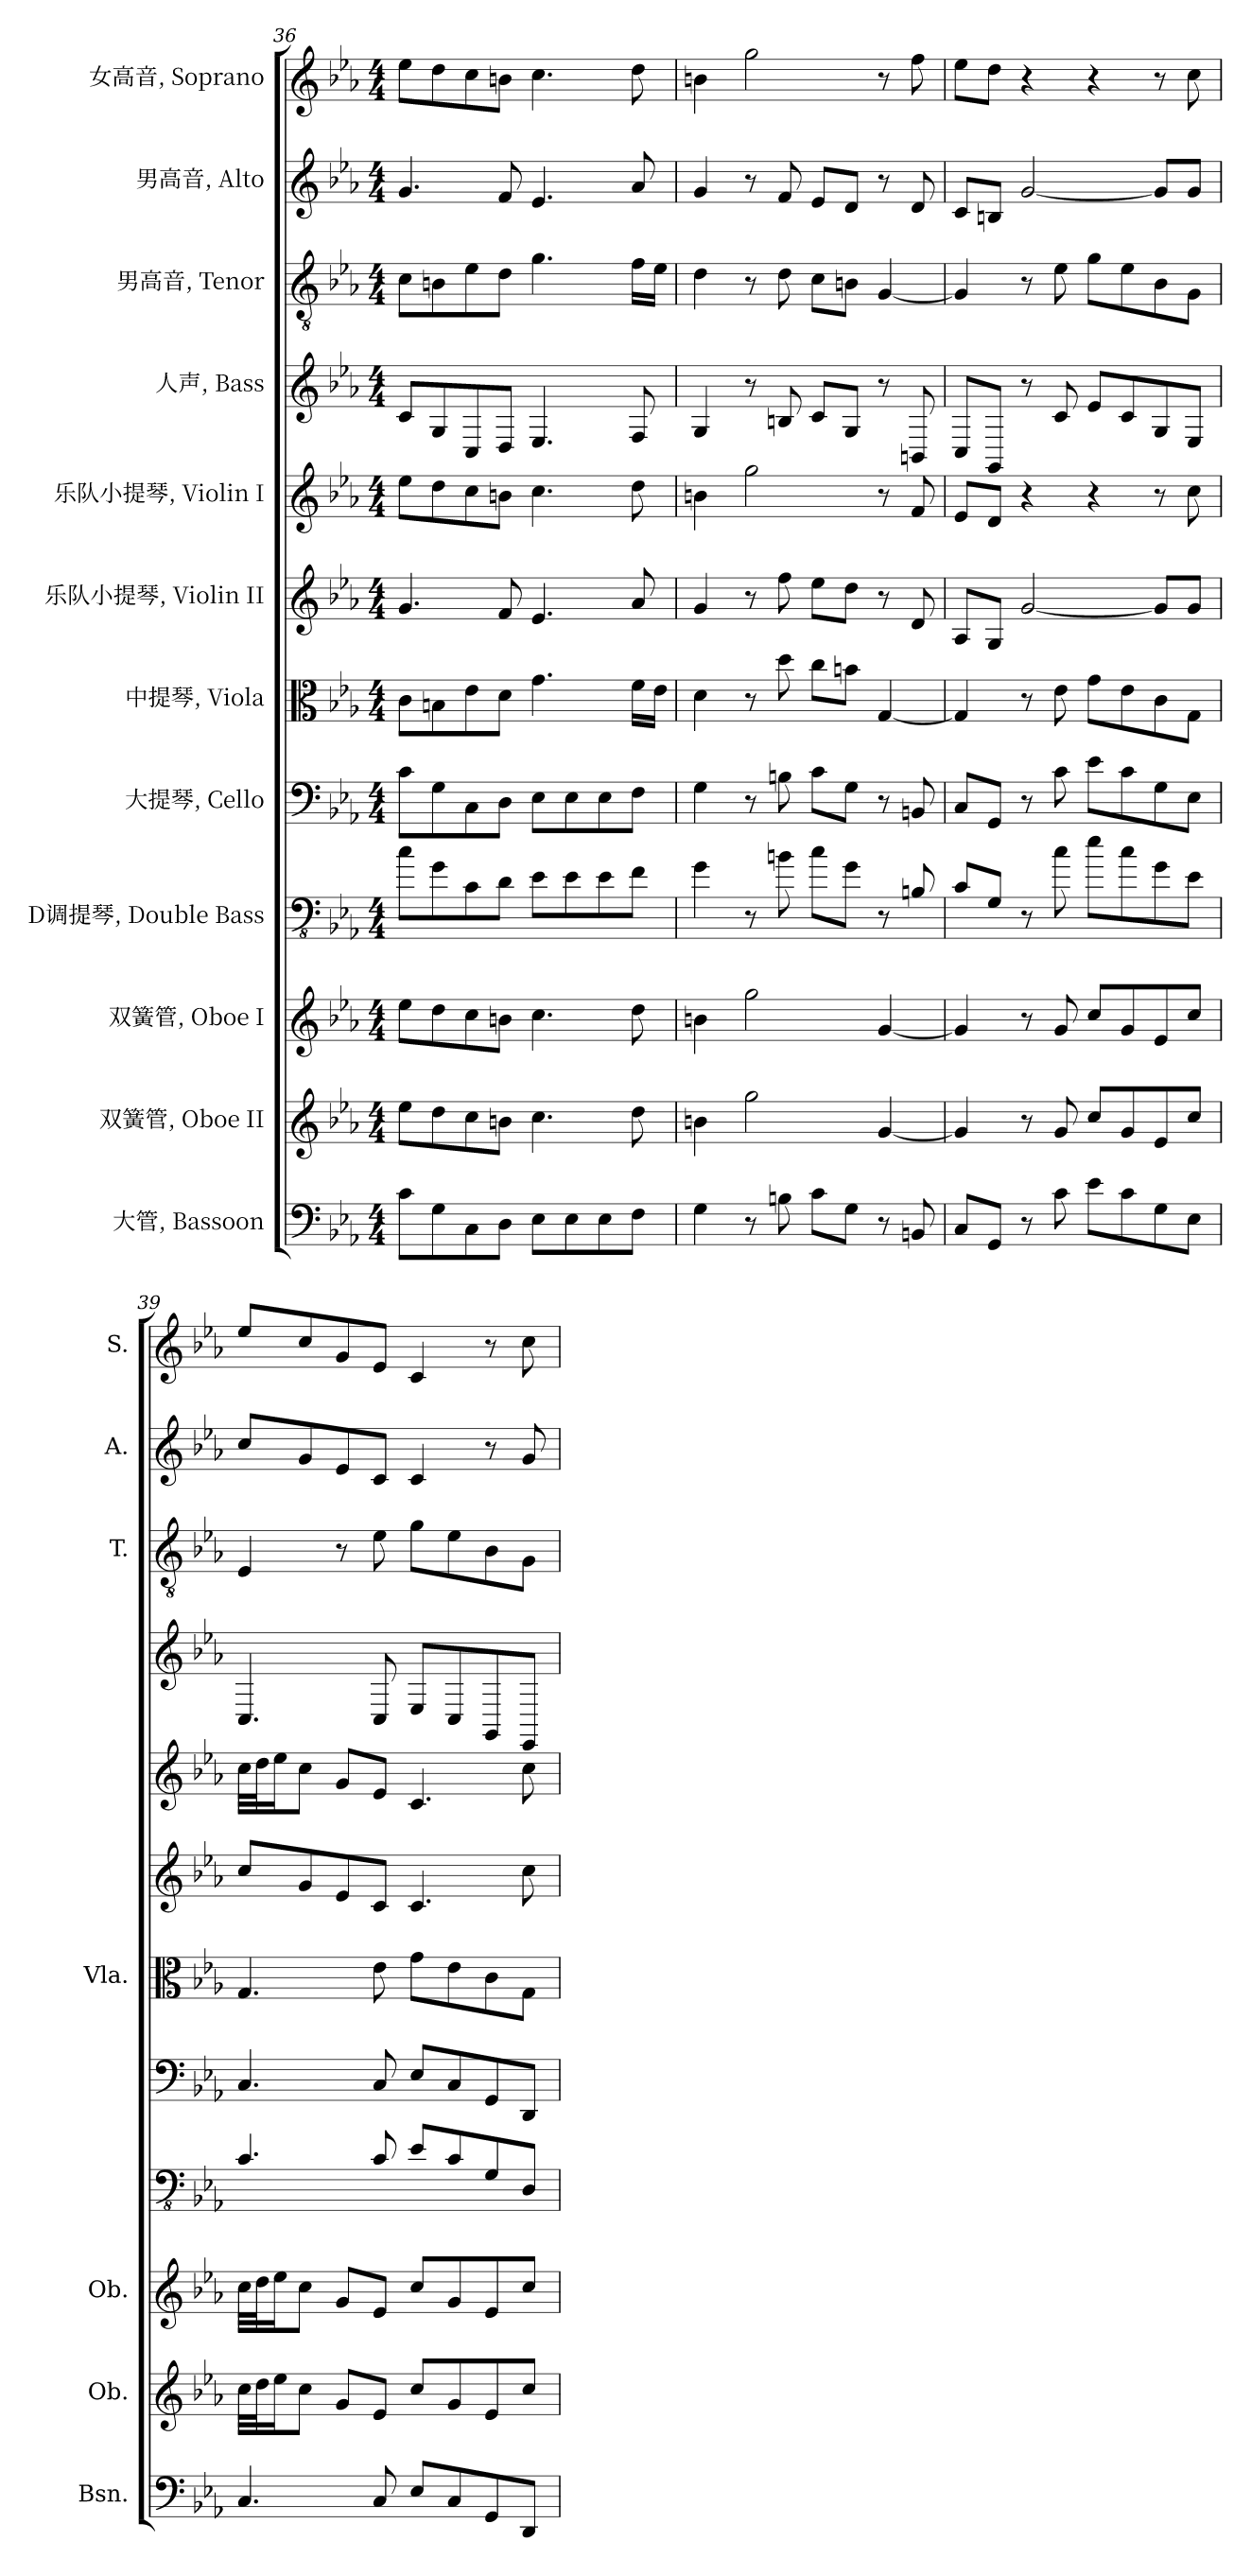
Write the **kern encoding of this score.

**kern	**kern	**kern	**kern	**kern	**kern	**kern	**kern	**kern	**kern	**kern	**kern
*part12	*part11	*part10	*part9	*part8	*part7	*part6	*part5	*part4	*part3	*part2	*part1
*staff12	*staff11	*staff10	*staff9	*staff8	*staff7	*staff6	*staff5	*staff4	*staff3	*staff2	*staff1
*I"大管, Bassoon	*I"双簧管, Oboe II	*I"双簧管, Oboe I	*I"D调提琴, Double Bass	*I"大提琴, Cello	*I"中提琴, Viola	*I"乐队小提琴, Violin II	*I"乐队小提琴, Violin I	*I"人声, Bass	*I"男高音, Tenor	*I"男高音, Alto	*I"女高音, Soprano
*I'Bsn.	*I'Ob.	*I'Ob.	*	*	*I'Vla.	*	*	*	*I'T.	*I'A.	*I'S.
!!LO:PB:g=z
*clefF4	*clefG2	*clefG2	*clefFv4	*clefF4	*clefC3	*clefG2	*clefG2	*clefG2	*clefGv2	*clefG2	*clefG2
*	*	*	*ITrd7c12	*	*	*	*	*	*	*	*
*k[b-e-a-]	*k[b-e-a-]	*k[b-e-a-]	*k[b-e-a-]	*k[b-e-a-]	*k[b-e-a-]	*k[b-e-a-]	*k[b-e-a-]	*k[b-e-a-]	*k[b-e-a-]	*k[b-e-a-]	*k[b-e-a-]
*M4/4	*M4/4	*M4/4	*M4/4	*M4/4	*M4/4	*M4/4	*M4/4	*M4/4	*M4/4	*M4/4	*M4/4
=36	=36	=36	=36	=36	=36	=36	=36	=36	=36	=36	=36
8c\L	8ee-\L	8ee-\L	8C\L	8c\L	8c\L	4.g/	8ee-\L	8c/L	8c\L	4.g/	8ee-\L
8G\	8dd\	8dd\	8GG\	8G\	8Bn\	.	8dd\	8G/	8Bn\	.	8dd\
8C\	8cc\	8cc\	8CC\	8C\	8e-\	.	8cc\	8C/	8e-\	.	8cc\
8D\J	8bn\J	8bn\J	8DD\J	8D\J	8d\J	8f/	8bn\J	8D/J	8d\J	8f/	8bn\J
8E-\L	4.cc\	4.cc\	8EE-\L	8E-\L	4.g\	4.e-/	4.cc\	4.E-/	4.g\	4.e-/	4.cc\
8E-\	.	.	8EE-\	8E-\	.	.	.	.	.	.	.
8E-\	.	.	8EE-\	8E-\	.	.	.	.	.	.	.
8F\J	8dd\	8dd\	8FF\J	8F\J	16f\LL	8a-/	8dd\	8F/	16f\LL	8a-/	8dd\
.	.	.	.	.	16e-\JJ	.	.	.	16e-\JJ	.	.
=37	=37	=37	=37	=37	=37	=37	=37	=37	=37	=37	=37
4G\	4bn\	4bn\	4GG\	4G\	4d\	4g/	4bn\	4G/	4d\	4g/	4bn\
8r	2gg\	2gg\	8r	8r	8r	8r	2gg\	8r	8r	8r	2gg\
8Bn\	.	.	8BBn\	8Bn\	8dd\	8ff\	.	8Bn/	8d\	8f/	.
8c\L	.	.	8C\L	8c\L	8cc\L	8ee-\L	.	8c/L	8c\L	8e-/L	.
8G\J	.	.	8GG\J	8G\J	8bn\J	8dd\J	.	8G/J	8Bn\J	8d/J	.
8r	[4g/	[4g/	8r	8r	[4G/	8r	8r	8r	[4G/	8r	8r
8BBn/	.	.	8BBBn/	8BBn/	.	8d/	8f/	8BBn/	.	8d/	8ff\
=38	=38	=38	=38	=38	=38	=38	=38	=38	=38	=38	=38
8C/L	4g/]	4g/]	8CC/L	8C/L	4G/]	8A-/L	8e-/L	8C/L	4G/]	8c/L	8ee-\L
8GG/J	.	.	8GGG/J	8GG/J	.	8G/J	8d/J	8GG/J	.	8Bn/J	8dd\J
8r	8r	8r	8r	8r	8r	[2g/	4r	8r	8r	[2g/	4r
8c\	8g/	8g/	8C\	8c\	8e-\	.	.	8c/	8e-\	.	.
8e-\L	8cc/L	8cc/L	8E-\L	8e-\L	8g\L	.	4r	8e-/L	8g\L	.	4r
8c\	8g/	8g/	8C\	8c\	8e-\	.	.	8c/	8e-\	.	.
8G\	8e-/	8e-/	8GG\	8G\	8c\	8g/L]	8r	8G/	8B-\	8g/L]	8r
8E-\J	8cc/J	8cc/J	8EE-\J	8E-\J	8G\J	8g/J	8cc\	8E-/J	8G\J	8g/J	8cc\
!!LO:PB:g=z
=39	=39	=39	=39	=39	=39	=39	=39	=39	=39	=39	=39
4.C/	32cc\LLL	32cc\LLL	4.CC/	4.C/	4.G/	8cc/L	32cc\LLL	4.C/	4E-/	8cc/L	8ee-/L
.	32dd\J	32dd\J	.	.	.	.	32dd\J	.	.	.	.
.	16ee-\J	16ee-\J	.	.	.	.	16ee-\J	.	.	.	.
.	8cc\J	8cc\J	.	.	.	8g/	8cc\J	.	.	8g/	8cc/
.	8g/L	8g/L	.	.	.	8e-/	8g/L	.	8r	8e-/	8g/
8C/	8e-/J	8e-/J	8CC/	8C/	8e-\	8c/J	8e-/J	8C/	8e-\	8c/J	8e-/J
8E-/L	8cc/L	8cc/L	8EE-/L	8E-/L	8g\L	4.c/	4.c/	8E-/L	8g\L	4c/	4c/
8C/	8g/	8g/	8CC/	8C/	8e-\	.	.	8C/	8e-\	.	.
8GG/	8e-/	8e-/	8GGG/	8GG/	8c\	.	.	8GG/	8B-\	8r	8r
8DD/J	8cc/J	8cc/J	8DDD/J	8DD/J	8G\J	8cc\	8cc\	8EE-/J	8G\J	8g/	8cc\
=	=	=	=	=	=	=	=	=	=	=	=
*-	*-	*-	*-	*-	*-	*-	*-	*-	*-	*-	*-
